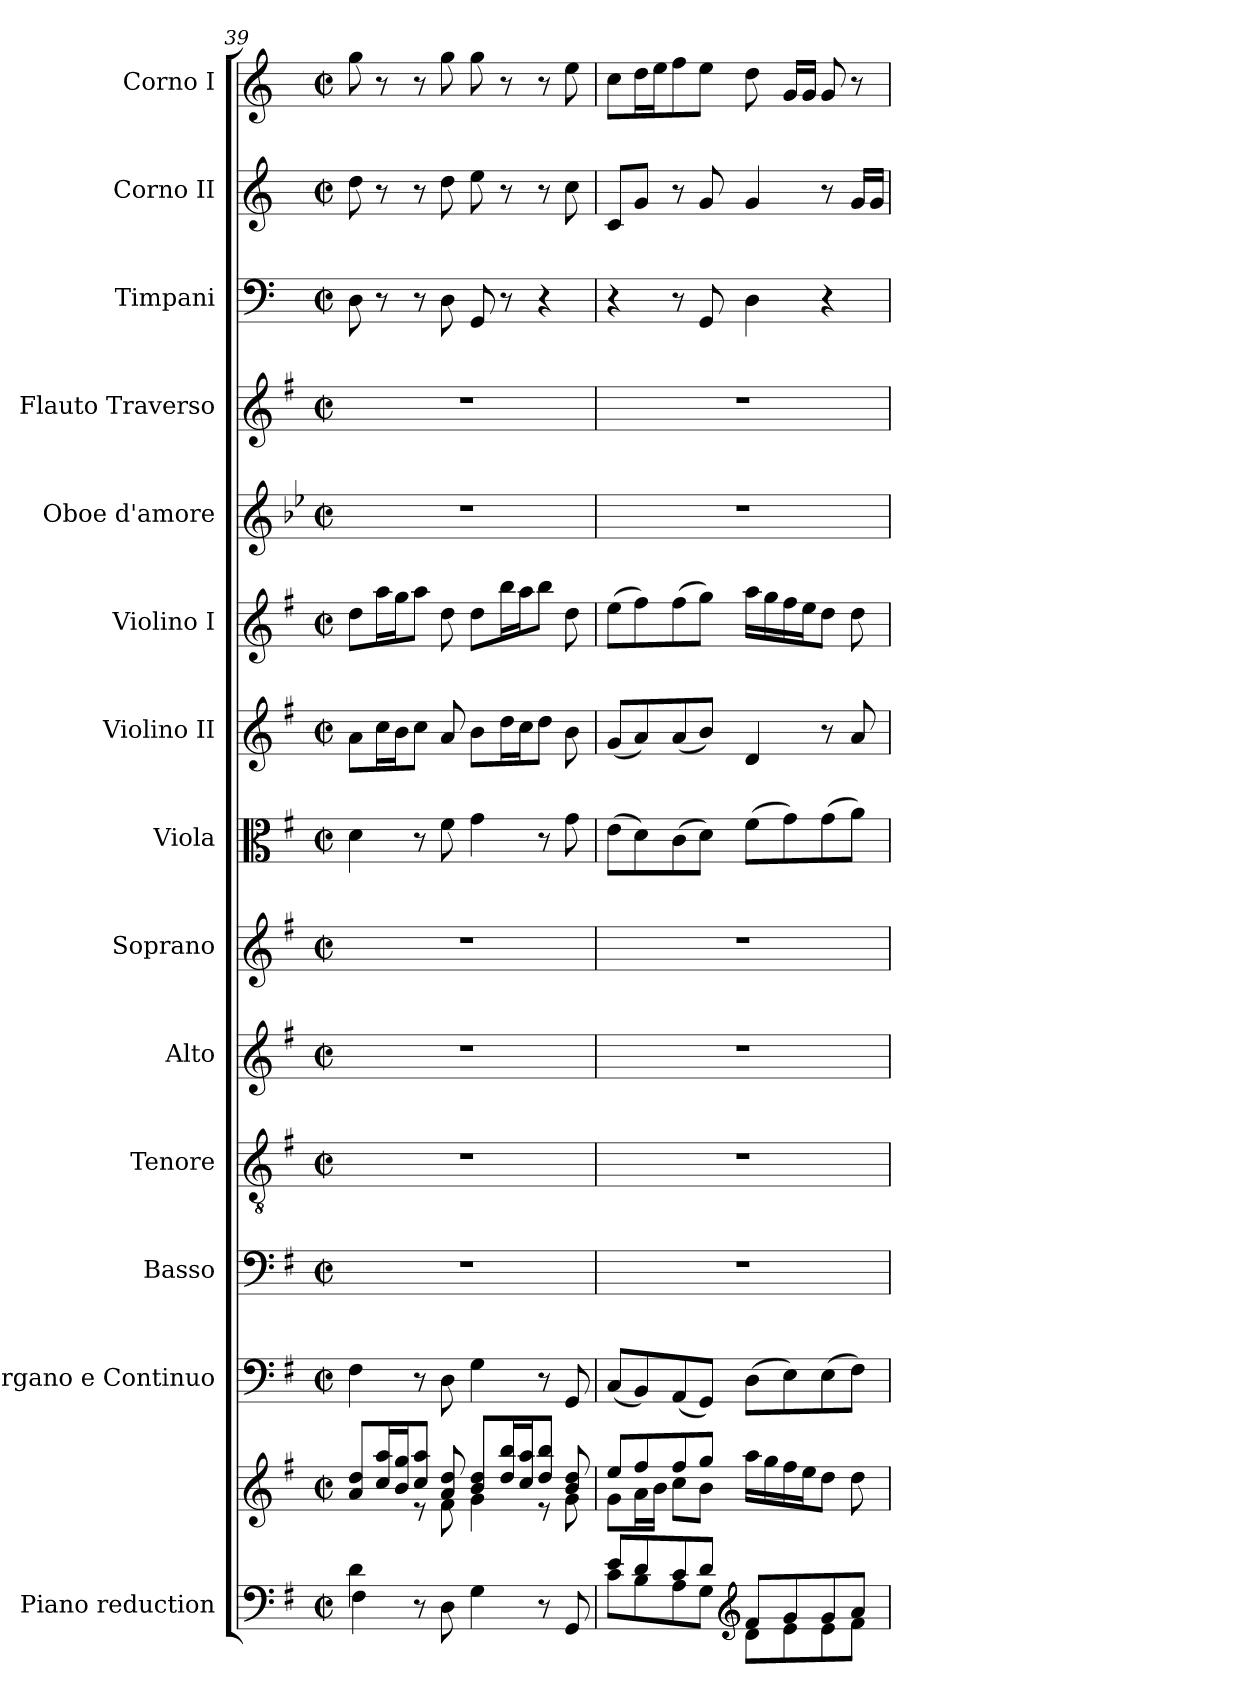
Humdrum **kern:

**kern	**kern	**kern	**kern	**kern	**kern	**kern	**kern	**kern	**kern	**kern	**kern	**kern	**kern	**kern
*part14	*part14	*part13	*part12	*part11	*part10	*part9	*part8	*part7	*part6	*part5	*part4	*part3	*part2	*part1
*staff15	*staff14	*staff13	*staff12	*staff11	*staff10	*staff9	*staff8	*staff7	*staff6	*staff5	*staff4	*staff3	*staff2	*staff1
*I"Piano reduction	*	*I"Organo e Continuo	*I"Basso	*I"Tenore	*I"Alto	*I"Soprano	*I"Viola	*I"Violino II	*I"Violino I	*I"Oboe d'amore	*I"Flauto Traverso	*I"Timpani	*I"Corno II	*I"Corno I
*I'Pno	*	*	*	*	*	*	*	*	*	*I'Ob	*I'Fl	*I'Timp	*	*
*clefF4	*clefG2	*clefF4	*clefF4	*clefGv2	*clefG2	*clefG2	*clefC3	*clefG2	*clefG2	*clefG2	*clefG2	*clefF4	*clefG2	*clefG2
*	*	*	*	*	*	*	*	*	*	*ITrd2c3	*	*	*ITrd3c5	*ITrd3c5
*k[f#]	*k[f#]	*k[f#]	*k[f#]	*k[f#]	*k[f#]	*k[f#]	*k[f#]	*k[f#]	*k[f#]	*k[f#]	*k[f#]	*k[]	*k[f#]	*k[f#]
*M2/2	*M2/2	*M2/2	*M2/2	*M2/2	*M2/2	*M2/2	*M2/2	*M2/2	*M2/2	*M2/2	*M2/2	*M2/2	*M2/2	*M2/2
*met(c|)	*met(c|)	*met(c|)	*met(c|)	*met(c|)	*met(c|)	*met(c|)	*met(c|)	*met(c|)	*met(c|)	*met(c|)	*met(c|)	*met(c|)	*met(c|)	*met(c|)
=39	=39	=39	=39	=39	=39	=39	=39	=39	=39	=39	=39	=39	=39	=39
*^	*^	*	*	*	*	*	*	*	*	*	*	*	*	*
4d\	4F#\	8a/ 8dd/L	4ryy	4F#\	1r	1r	1r	1r	4d\	8a\L	8dd\L	1r	1r	8D\	8a\	8dd\
.	.	16cc/ 16aa/L	.	.	.	.	.	.	.	16cc\L	16aa\L	.	.	8r	8r	8r
.	.	16b/ 16gg/J	.	.	.	.	.	.	.	16b\J	16gg\J	.	.	.	.	.
2.ryy	8r	8cc/ 8aa/J	8r	8r	.	.	.	.	8r	8cc\J	8aa\J	.	.	8r	8r	8r
.	8D\	8a/ 8dd/	8f#\	8D\	.	.	.	.	8f#\	8a/	8dd\	.	.	8D\	8a\	8dd\
.	4G\	8b/ 8dd/L	4g\	4G\	.	.	.	.	4g\	8b\L	8dd\L	.	.	8GG/	8b\	8dd\
.	.	16dd/ 16bb/L	.	.	.	.	.	.	.	16dd\L	16bb\L	.	.	8r	8r	8r
.	.	16cc/ 16aa/J	.	.	.	.	.	.	.	16cc\J	16aa\J	.	.	.	.	.
.	8r	8dd/ 8bb/J	8r	8r	.	.	.	.	8r	8dd\J	8bb\J	.	.	4r	8r	8r
.	8GG/	8b/ 8dd/	8g\	8GG/	.	.	.	.	8g\	8b\	8dd\	.	.	.	8g\	8b\
!!LO:PB:g=z
=40	=40	=40	=40	=40	=40	=40	=40	=40	=40	=40	=40	=40	=40	=40	=40	=40
8e/L	8c\L	8ee/L	8g\L	(8C/L	1r	1r	1r	1r	(8e\L	(8g/L	(8ee\L	1r	1r	4r	8G/L	8g\L
8d/	8B\	8ff#/	16a\L	8BB/)	.	.	.	.	8d\)	8a/)	8ff#\)	.	.	.	8d/J	16a\L
.	.	.	16b\JJ	.	.	.	.	.	.	.	.	.	.	.	.	16b\J
8c/	8A\	8ff#/	8cc\L	(8AA/	.	.	.	.	(8c\	(8a/	(8ff#\	.	.	8r	8r	8cc\
8d/J	8G\J	8gg/J	8b\J	8GG/J)	.	.	.	.	8d\J)	8b/J)	8gg\J)	.	.	8GG/	8d/	8b\J
*clefG2	*	*	*	*	*	*	*	*	*	*	*	*	*	*	*	*
8f#/L	8d\L	16aa\LL	2ryy	(8D\L	.	.	.	.	(8f#\L	4d/	16aa\LL	.	.	4D\	4d/	8a\
.	.	16gg\	.	.	.	.	.	.	.	.	16gg\	.	.	.	.	.
8g/	8e\	16ff#\	.	8E\)	.	.	.	.	8g\)	.	16ff#\	.	.	.	.	16d/LL
.	.	16ee\J	.	.	.	.	.	.	.	.	16ee\J	.	.	.	.	16d/JJ
8g/	8e\	8dd\J	.	(8E\	.	.	.	.	(8g\	8r	8dd\J	.	.	4r	8r	8d/
8a/J	8f#\J	8dd\	.	8F#\J)	.	.	.	.	8a\J)	8a/	8dd\	.	.	.	16d/LL	8r
.	.	.	.	.	.	.	.	.	.	.	.	.	.	.	16d/JJ	.
*v	*v	*	*	*	*	*	*	*	*	*	*	*	*	*	*	*
*	*v	*v	*	*	*	*	*	*	*	*	*	*	*	*	*
=	=	=	=	=	=	=	=	=	=	=	=	=	=	=
*-	*-	*-	*-	*-	*-	*-	*-	*-	*-	*-	*-	*-	*-	*-
